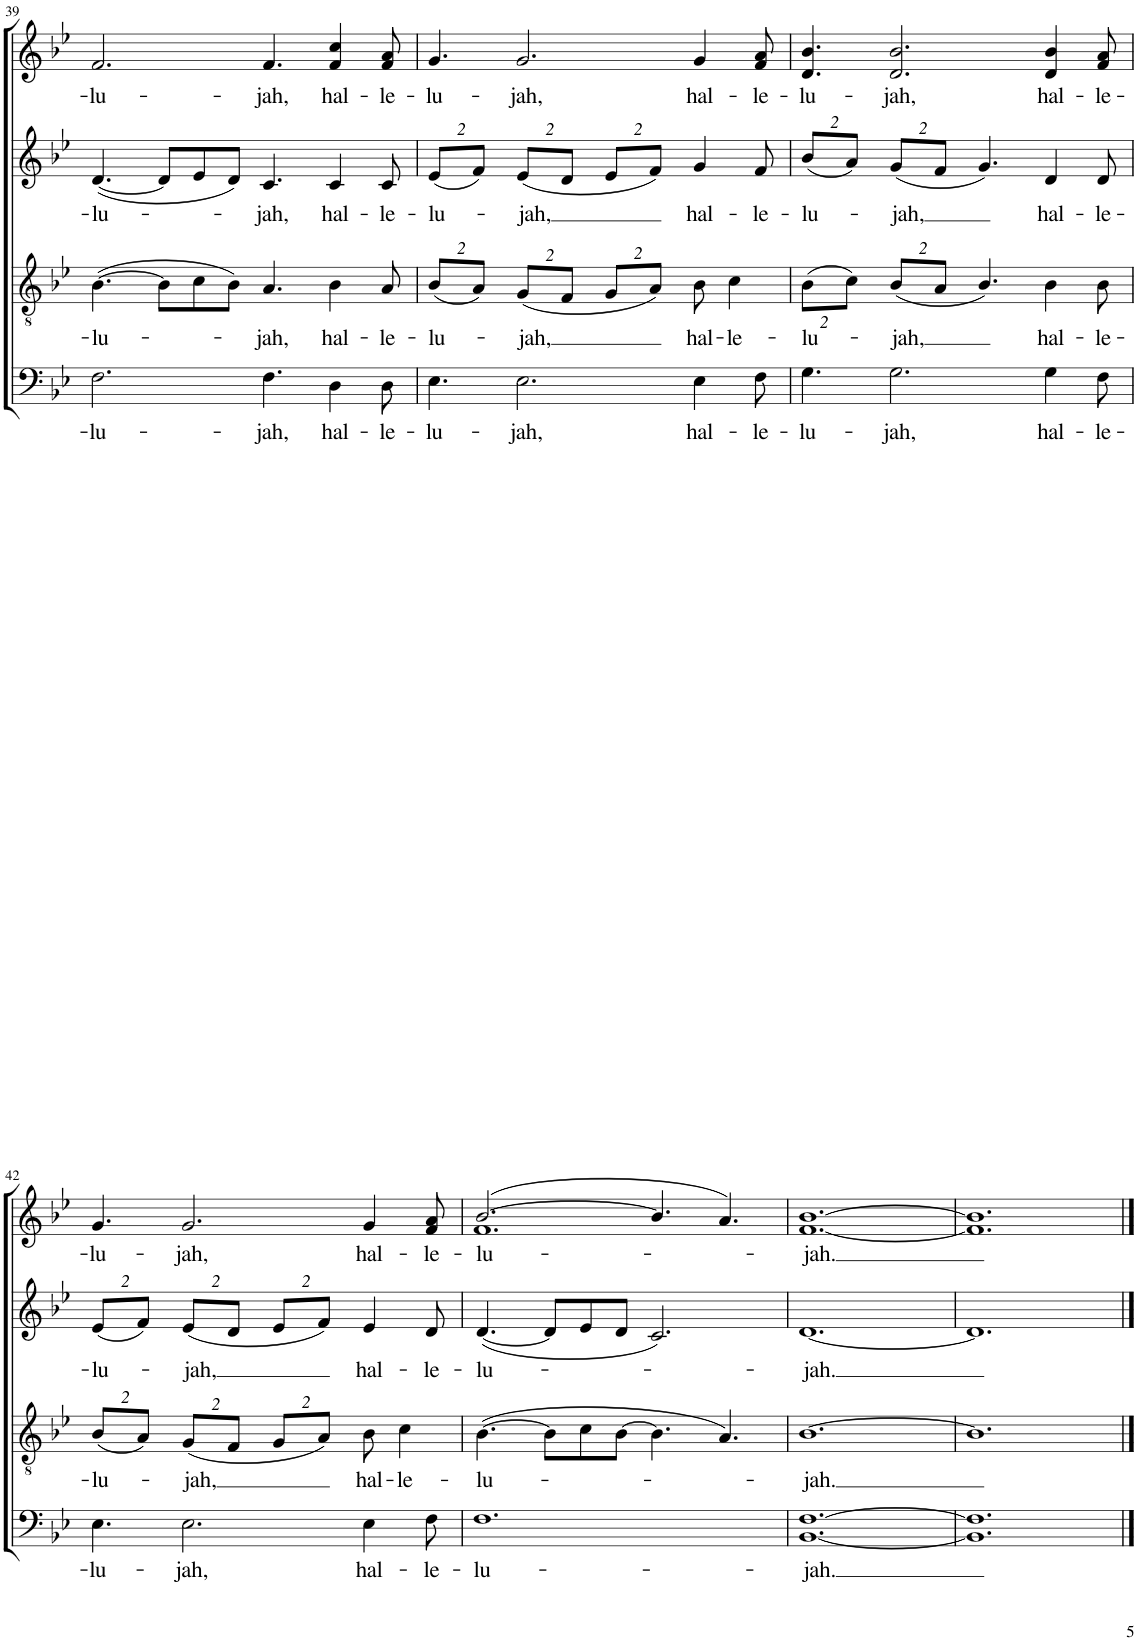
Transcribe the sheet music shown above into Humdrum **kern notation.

**kern	**text	**kern	**text	**kern	**text	**kern	**text
*part4	*part4	*part3	*part3	*part2	*part2	*part1	*part1
*staff4	*staff4	*staff3	*staff3	*staff2	*staff2	*staff1	*staff1
*I"Basse	*	*I"Ténor	*	*I"Alto	*	*I"Soprano	*
!!LO:PB:g=z
*clefF4	*	*clefGv2	*	*clefG2	*	*clefG2	*
*	*	*Trd4c7	*	*	*	*	*
*k[b-e-]	*	*k[b-e-]	*	*k[b-e-]	*	*k[b-e-]	*
*M12/8	*	*M12/8	*	*M12/8	*	*M12/8	*
=39	=39	=39	=39	=39	=39	=39	=39
!	!LO:LY:b	!	!LO:LY:b	!	!LO:LY:b	!	!LO:LY:b
2.F\	-lu-	([4.B-\	-lu-	([4.d/	-lu-	2.f/	-lu-
.	.	8B-\L]	.	8d/L]	.	.	.
.	.	8c\	.	8e-/	.	.	.
.	.	8B-\J)	.	8d/J)	.	.	.
!	!LO:LY:b	!	!LO:LY:b	!	!LO:LY:b	!	!LO:LY:b
4.F\	-jah,	4.A/	-jah,	4.c/	-jah,	4.f/	-jah,
!	!LO:LY:b	!	!LO:LY:b	!	!LO:LY:b	!	!LO:LY:b
4D\	hal-	4B-\	hal-	4c/	hal-	4f/ 4cc/	hal-
!	!LO:LY:b	!	!LO:LY:b	!	!LO:LY:b	!	!LO:LY:b
8D\	-le-	8A/	-le-	8c/	-le-	8f/ 8a/	-le-
=40	=40	=40	=40	=40	=40	=40	=40
!	!LO:LY:b	!	!	!	!	!	!
*	*	*Xbrackettup	*	*	*	*	*
!	!	!	!LO:LY:b	!	!	!	!
*	*	*	*	*Xbrackettup	*	*	*
!	!	!	!	!	!LO:LY:b	!	!LO:LY:b
4.E-\	-lu-	(16%3B-/L	-lu-	(16%3e-/L	-lu-	4.g/	-lu-
.	.	16%3A/J)	.	16%3f/J)	.	.	.
!	!LO:LY:b	!	!LO:LY:b	!	!LO:LY:b	!	!LO:LY:b
2.E-\	-jah,	(16%3G/L	-jah,	(16%3e-/L	-jah,	2.g/	-jah,
.	.	16%3F/J	.	16%3d/J	.	.	.
.	.	16%3G/L	.	16%3e-/L	.	.	.
.	.	16%3A/J)	.	16%3f/J)	.	.	.
!	!LO:LY:b	!	!LO:LY:b	!	!LO:LY:b	!	!LO:LY:b
4E-\	hal-	8B-\	hal-	4g/	hal-	4g/	hal-
!	!	!	!LO:LY:b	!	!	!	!
.	.	4c\	-le-	.	.	.	.
!	!LO:LY:b	!	!	!	!LO:LY:b	!	!LO:LY:b
8F\	-le-	.	.	8f/	-le-	8f/ 8a/	-le-
=41	=41	=41	=41	=41	=41	=41	=41
!	!LO:LY:b	!	!LO:LY:b	!	!LO:LY:b	!	!LO:LY:b
4.G\	-lu-	(16%3B-\L	-lu-	(16%3b-/L	-lu-	4.d/ 4.b-/	-lu-
.	.	16%3c\J)	.	16%3a/J)	.	.	.
!	!LO:LY:b	!	!LO:LY:b	!	!LO:LY:b	!	!LO:LY:b
2.G\	-jah,	(16%3B-/L	-jah,	(16%3g/L	-jah,	2.d/ 2.b-/	-jah,
.	.	16%3A/J	.	16%3f/J	.	.	.
.	.	4.B-/)	.	4.g/)	.	.	.
!	!LO:LY:b	!	!LO:LY:b	!	!LO:LY:b	!	!LO:LY:b
4G\	hal-	4B-\	hal-	4d/	hal-	4d/ 4b-/	hal-
!	!LO:LY:b	!	!LO:LY:b	!	!LO:LY:b	!	!LO:LY:b
8F\	-le-	8B-\	-le-	8d/	-le-	8f/ 8a/	-le-
!!LO:LB:g=z
=42	=42	=42	=42	=42	=42	=42	=42
!	!LO:LY:b	!	!LO:LY:b	!	!LO:LY:b	!	!LO:LY:b
4.E-\	-lu-	(16%3B-/L	-lu-	(16%3e-/L	-lu-	4.g/	-lu-
.	.	16%3A/J)	.	16%3f/J)	.	.	.
!	!LO:LY:b	!	!LO:LY:b	!	!LO:LY:b	!	!LO:LY:b
2.E-\	-jah,	(16%3G/L	-jah,	(16%3e-/L	-jah,	2.g/	-jah,
.	.	16%3F/J	.	16%3d/J	.	.	.
.	.	16%3G/L	.	16%3e-/L	.	.	.
.	.	16%3A/J)	.	16%3f/J)	.	.	.
!	!LO:LY:b	!	!LO:LY:b	!	!LO:LY:b	!	!LO:LY:b
4E-\	hal-	8B-\	hal-	4e-/	hal-	4g/	hal-
!	!	!	!LO:LY:b	!	!	!	!
.	.	4c\	-le-	.	.	.	.
!	!LO:LY:b	!	!	!	!LO:LY:b	!	!LO:LY:b
8F\	-le-	.	.	8d/	-le-	8f/ 8a/	-le-
=43	=43	=43	=43	=43	=43	=43	=43
!	!LO:LY:b	!	!LO:LY:b	!	!LO:LY:b	!	!LO:LY:b
*	*	*	*	*	*	*^	*
1.F	-lu-	([4.B-\	-lu-	([4.d/	-lu-	([2.b-/	1.f	-lu-
.	.	8B-\L]	.	8d/L]	.	.	.	.
.	.	8c\	.	8e-/	.	.	.	.
.	.	[8B-\J	.	8d/J	.	.	.	.
.	.	4.B-\]	.	2.c/)	.	4.b-/]	.	.
.	.	4.A/)	.	.	.	4.a/)	.	.
*	*	*	*	*	*	*v	*v	*
=44	=44	=44	=44	=44	=44	=44	=44
!	!LO:LY:b	!	!LO:LY:b	!	!LO:LY:b	!	!LO:LY:b
[1.BB- [1.F	-jah.	[1.B-	-jah.	[1.d	-jah.	[1.f [1.b-	-jah.
=45	=45	=45	=45	=45	=45	=45	=45
1.BB-] 1.F]	.	1.B-]	.	1.d]	.	1.f] 1.b-]	.
==	==	==	==	==	==	==	==
*-	*-	*-	*-	*-	*-	*-	*-
